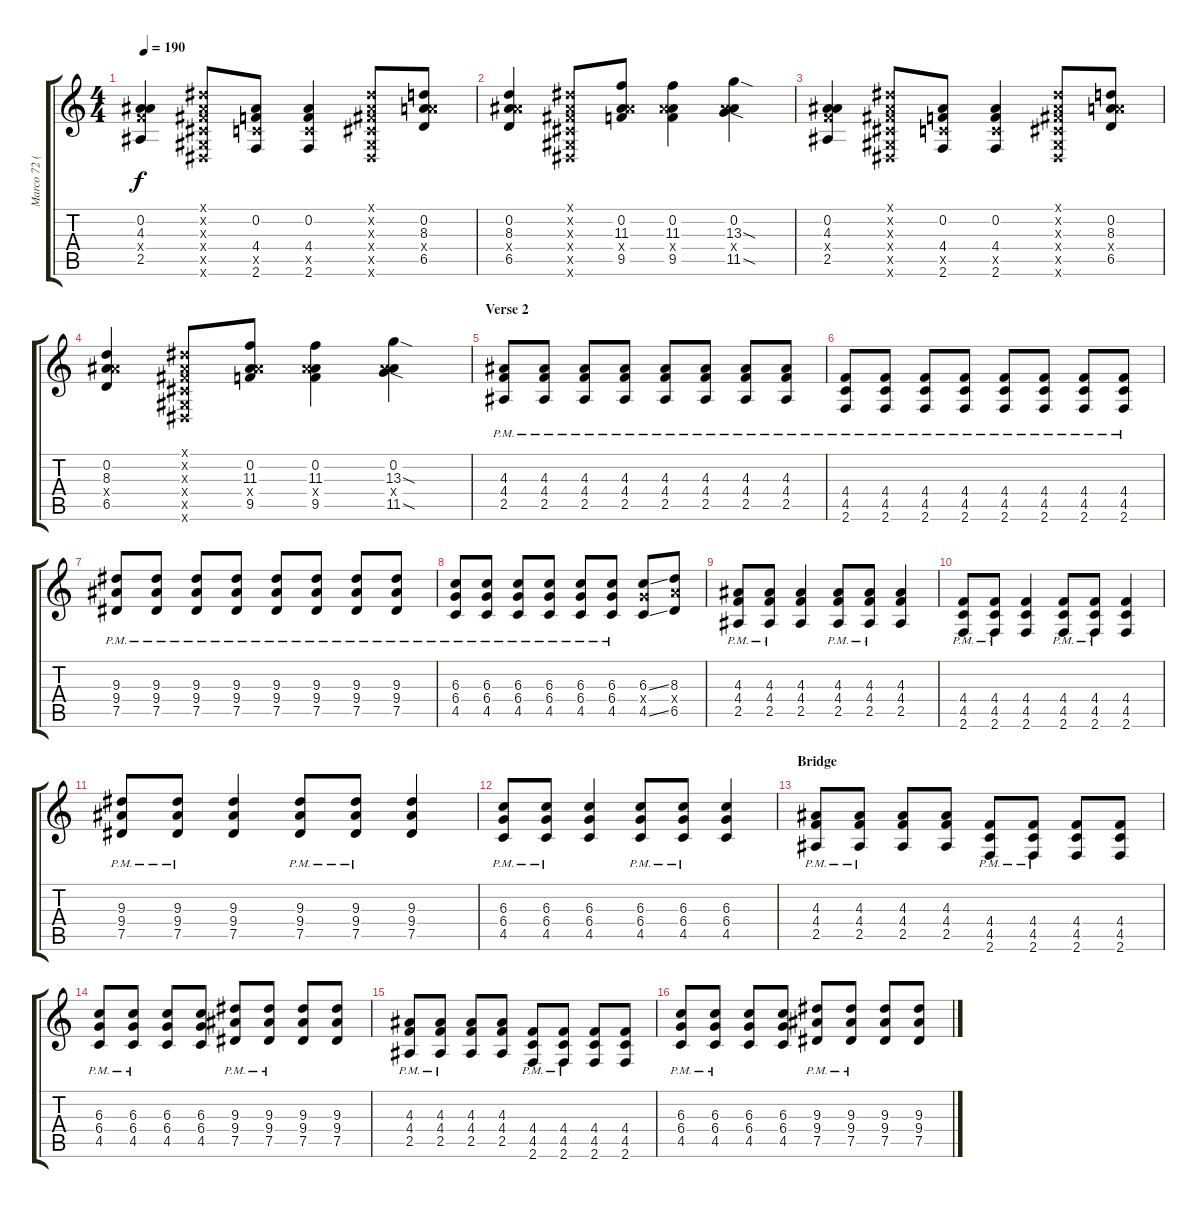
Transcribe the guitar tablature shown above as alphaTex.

\track ("Marco 72 (Guitars)" "Marco 72 (") {instrument distortionguitar}
\staff {score tabs}
\tuning (Eb4 Bb3 Gb3 Db3 Ab2 Eb2) {hide}
\ts (4 4)
\tempo 190
\clef g2
\ks c
(0.2 4.3 4.4{x} 2.5).4{dy f} (0.1{x} 0.2{x} 0.3{x} 0.4{x} 0.5{x} 0.6{x}).8 (0.2 4.4 4.5{x} 2.6).8 (0.2 4.4 4.5{x} 2.6).4 (0.1{x} 0.2{x} 0.3{x} 0.4{x} 0.5{x} 0.6{x}).8 (0.2 8.3 8.4{x} 6.5).8 |
(0.2 8.3 9.4{x} 6.5).4 (0.1{x} 0.2{x} 0.3{x} 0.4{x} 0.5{x} 0.6{x}).8 (0.2 11.3 9.4{x} 9.5).8 (0.2 11.3 9.4{x} 9.5).4 (0.2 13.3{sod} 9.4{x} 11.5{sod}).4 |
(0.2 4.3 4.4{x} 2.5).4 (0.1{x} 0.2{x} 0.3{x} 0.4{x} 0.5{x} 0.6{x}).8 (0.2 4.4 4.5{x} 2.6).8 (0.2 4.4 4.5{x} 2.6).4 (0.1{x} 0.2{x} 0.3{x} 0.4{x} 0.5{x} 0.6{x}).8 (0.2 8.3 8.4{x} 6.5).8 |
(0.2 8.3 9.4{x} 6.5).4 (0.1{x} 0.2{x} 0.3{x} 0.4{x} 0.5{x} 0.6{x}).8 (0.2 11.3 9.4{x} 9.5).8 (0.2 11.3 9.4{x} 9.5).4 (0.2 13.3{sod} 9.4{x} 11.5{sod}).4 |
\section ("" "Verse 2")
(4.3 4.4 2.5{pm}).8 (4.3 4.4 2.5{pm}).8 (4.3 4.4 2.5{pm}).8 (4.3 4.4 2.5{pm}).8 (4.3 4.4 2.5{pm}).8 (4.3 4.4 2.5{pm}).8 (4.3 4.4 2.5{pm}).8 (4.3 4.4 2.5{pm}).8 |
(4.4 4.5 2.6{pm}).8 (4.4 4.5 2.6{pm}).8 (4.4 4.5 2.6{pm}).8 (4.4 4.5 2.6{pm}).8 (4.4 4.5 2.6{pm}).8 (4.4 4.5 2.6{pm}).8 (4.4 4.5 2.6{pm}).8 (4.4 4.5 2.6{pm}).8 |
(9.3 9.4 7.5{pm}).8 (9.3 9.4 7.5{pm}).8 (9.3 9.4 7.5{pm}).8 (9.3 9.4 7.5{pm}).8 (9.3 9.4 7.5{pm}).8 (9.3 9.4 7.5{pm}).8 (9.3 9.4 7.5{pm}).8 (9.3 9.4 7.5{pm}).8 |
(6.3 6.4 4.5{pm}).8 (6.3 6.4 4.5{pm}).8 (6.3 6.4 4.5{pm}).8 (6.3 6.4 4.5{pm}).8 (6.3 6.4 4.5{pm}).8 (6.3 6.4 4.5{pm}).8 (6.3{ss} 6.4{x} 4.5{ss}).8 (8.3 8.4{x} 6.5).8 |
(4.3 4.4 2.5{pm}).8{volume 10} (4.3 4.4 2.5{pm}).8 (4.3 4.4 2.5).4 (4.3 4.4 2.5{pm}).8 (4.3 4.4 2.5{pm}).8 (4.3 4.4 2.5).4 |
(4.4 4.5{pm} 2.6).8 (4.4 4.5{pm} 2.6).8 (4.4 4.5 2.6).4 (4.4 4.5{pm} 2.6).8 (4.4 4.5{pm} 2.6).8 (4.4 4.5 2.6).4 |
(9.3 9.4 7.5{pm}).8 (9.3 9.4 7.5{pm}).8 (9.3 9.4 7.5).4 (9.3 9.4 7.5{pm}).8 (9.3 9.4 7.5{pm}).8 (9.3 9.4 7.5).4 |
(6.3 6.4 4.5{pm}).8 (6.3 6.4 4.5{pm}).8 (6.3 6.4 4.5).4 (6.3 6.4 4.5{pm}).8 (6.3 6.4 4.5{pm}).8 (6.3 6.4 4.5).4 |
\section ("" "Bridge")
(4.3 4.4 2.5{pm}).8 (4.3 4.4 2.5{pm}).8 (4.3 4.4 2.5).8 (4.3 4.4 2.5).8 (4.4 4.5 2.6{pm}).8 (4.4 4.5 2.6{pm}).8 (4.4 4.5 2.6).8 (4.4 4.5 2.6).8 |
(6.3 6.4 4.5{pm}).8 (6.3 6.4 4.5{pm}).8 (6.3 6.4 4.5).8 (6.3 6.4 4.5).8 (9.3{pm} 9.4 7.5).8 (9.3{pm} 9.4 7.5).8 (9.3 9.4 7.5).8 (9.3 9.4 7.5).8 |
(4.3 4.4 2.5{pm}).8 (4.3 4.4 2.5{pm}).8 (4.3 4.4 2.5).8 (4.3 4.4 2.5).8 (4.4 4.5 2.6{pm}).8 (4.4 4.5 2.6{pm}).8 (4.4 4.5 2.6).8 (4.4 4.5 2.6).8 |
(6.3 6.4 4.5{pm}).8 (6.3 6.4 4.5{pm}).8 (6.3 6.4 4.5).8 (6.3 6.4 4.5).8 (9.3{pm} 9.4 7.5).8 (9.3{pm} 9.4 7.5).8 (9.3 9.4 7.5).8 (9.3 9.4 7.5).8
